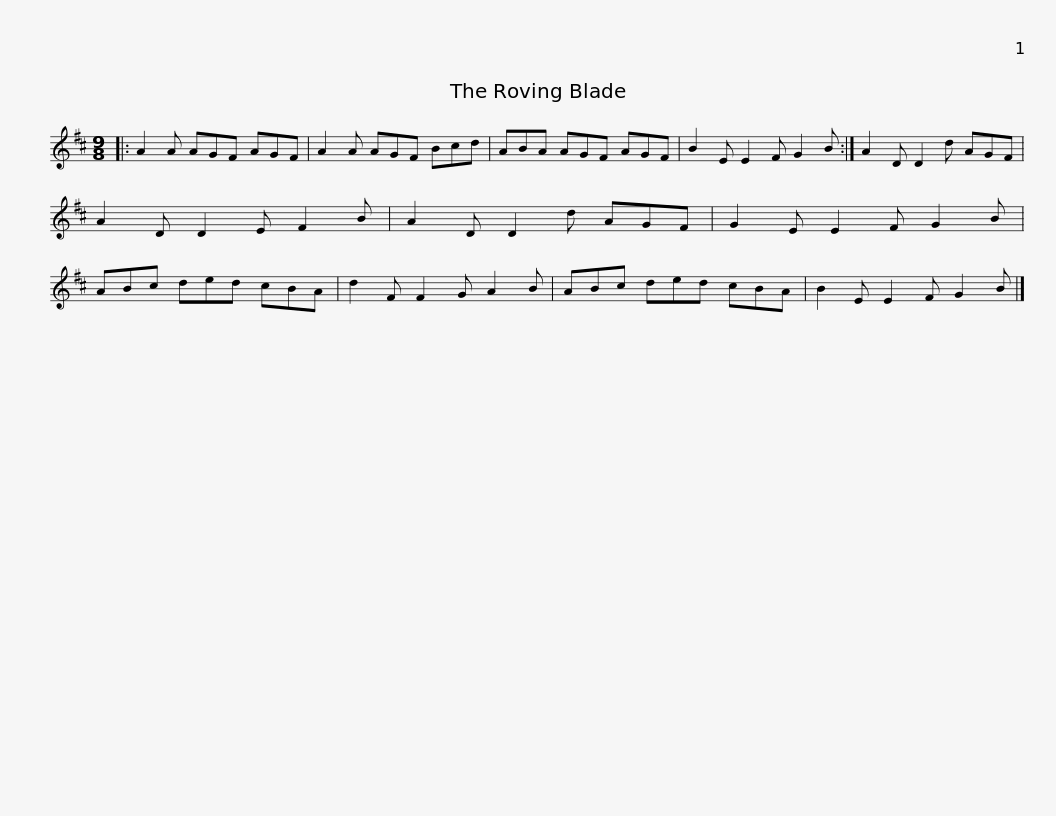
X:1
L:1/8
M:9/8
I:linebreak $
K:D
V:1 treble
V:1
|: A2 A AGF AGF | A2 A AGF Bcd | ABA AGF AGF | B2 E E2 F G2 B :| A2 D D2 d AGF |$ %5
 A2 D D2 E F2 B | A2 D D2 d AGF | G2 E E2 F G2 B | ABc ded cBA | d2 F F2 G A2 B |$ %10
 ABc ded cBA | B2 E E2 F G2 B |] %12
